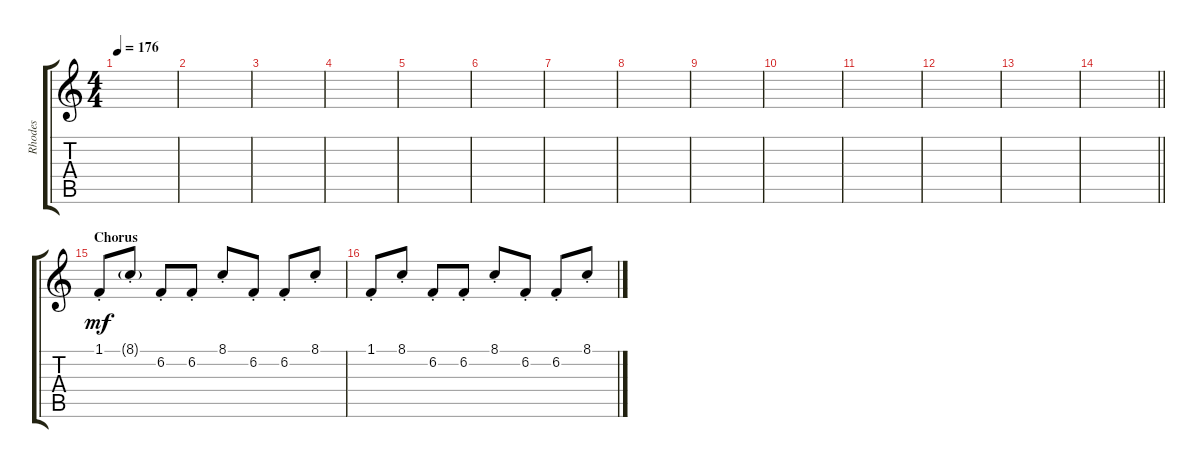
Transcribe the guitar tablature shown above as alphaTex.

\track ("Rhodes" "Rhodes") {instrument electricpiano1}
\staff {score tabs}
\tuning (E4 B3 G3 D3 A2 E2) {hide}
\ts (4 4)
\tempo 176
\clef g2
\ks c
|
|
|
|
|
|
|
|
|
|
|
|
|
\barLineRight lightlight
|
\section ("" "Chorus")
1.1{st}.8{dy mf} 8.1{g st}.8 6.2{st}.8 6.2{st}.8 8.1{st}.8 6.2{st}.8 6.2{st}.8 8.1{st}.8 |
1.1{st}.8 8.1{st}.8 6.2{st}.8 6.2{st}.8 8.1{st}.8 6.2{st}.8 6.2{st}.8 8.1{st}.8
